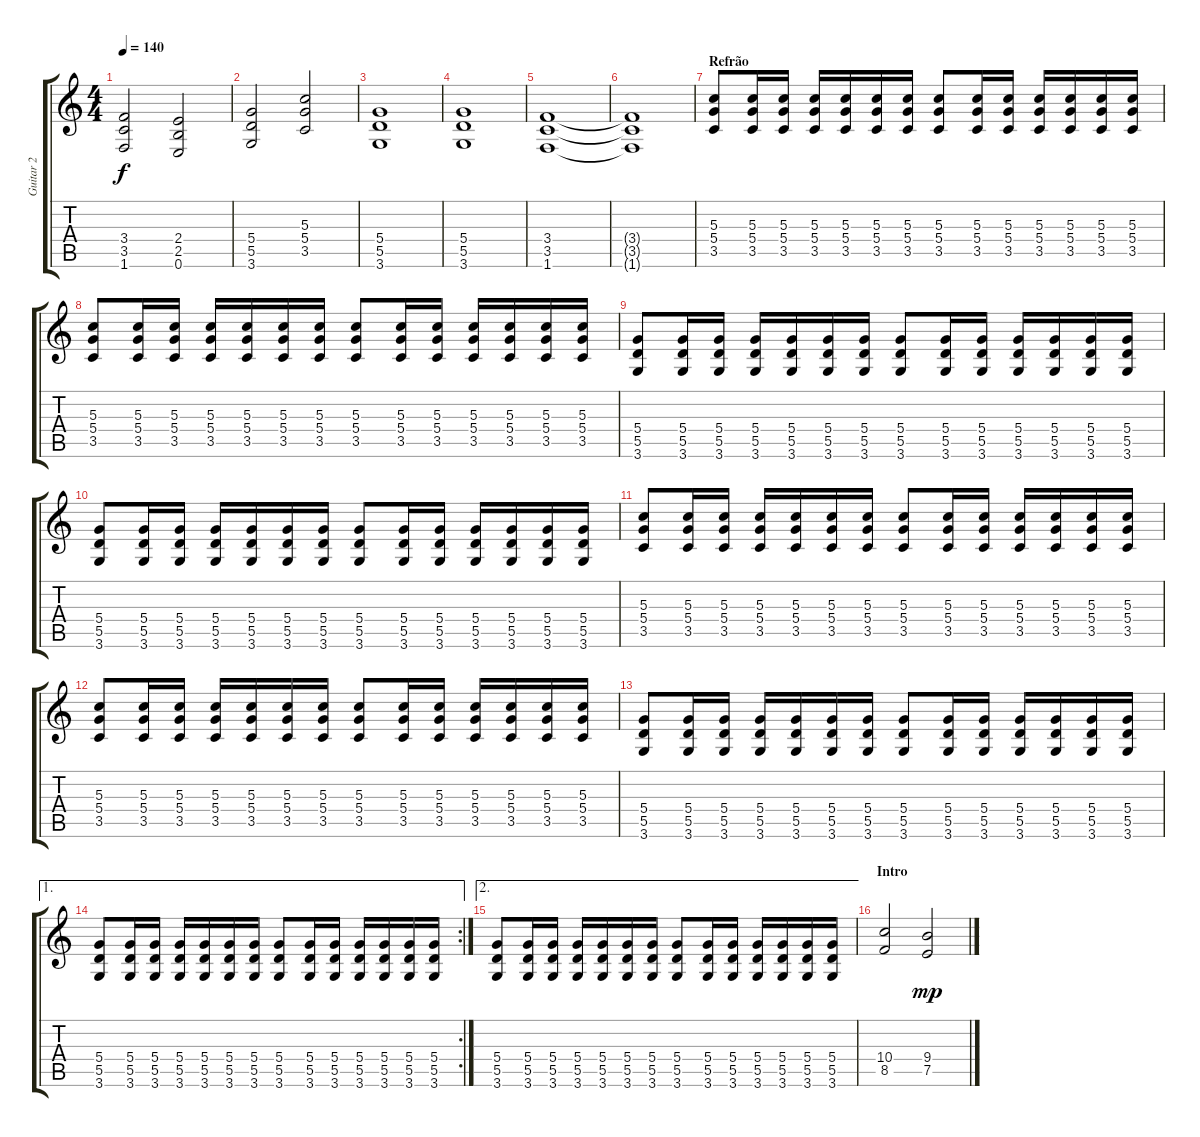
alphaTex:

\track ("Guitar 2" "Guitar 2") {instrument overdrivenguitar}
\staff {score tabs}
\tuning (E4 B3 G3 D3 A2 E2) {hide}
\ts (4 4)
\tempo 140
\clef g2
\ks c
(3.4 3.5 1.6).2{dy f} (2.4 2.5 0.6).2 |
(5.4 5.5 3.6).2 (5.3 5.4 3.5).2 |
(5.4 5.5 3.6).1 |
(5.4 5.5 3.6).1 |
(3.4 3.5 1.6).1 |
(3.4{t} 3.5{t} 1.6{t}).1 |
\section ("" "Refrão")
(5.3 5.4 3.5).8 (5.3 5.4 3.5).16 (5.3 5.4 3.5).16 (5.3 5.4 3.5).16 (5.3 5.4 3.5).16 (5.3 5.4 3.5).16 (5.3 5.4 3.5).16 (5.3 5.4 3.5).8 (5.3 5.4 3.5).16 (5.3 5.4 3.5).16 (5.3 5.4 3.5).16 (5.3 5.4 3.5).16 (5.3 5.4 3.5).16 (5.3 5.4 3.5).16 |
(5.3 5.4 3.5).8 (5.3 5.4 3.5).16 (5.3 5.4 3.5).16 (5.3 5.4 3.5).16 (5.3 5.4 3.5).16 (5.3 5.4 3.5).16 (5.3 5.4 3.5).16 (5.3 5.4 3.5).8 (5.3 5.4 3.5).16 (5.3 5.4 3.5).16 (5.3 5.4 3.5).16 (5.3 5.4 3.5).16 (5.3 5.4 3.5).16 (5.3 5.4 3.5).16 |
(5.4 5.5 3.6).8 (5.4 5.5 3.6).16 (5.4 5.5 3.6).16 (5.4 5.5 3.6).16 (5.4 5.5 3.6).16 (5.4 5.5 3.6).16 (5.4 5.5 3.6).16 (5.4 5.5 3.6).8 (5.4 5.5 3.6).16 (5.4 5.5 3.6).16 (5.4 5.5 3.6).16 (5.4 5.5 3.6).16 (5.4 5.5 3.6).16 (5.4 5.5 3.6).16 |
(5.4 5.5 3.6).8 (5.4 5.5 3.6).16 (5.4 5.5 3.6).16 (5.4 5.5 3.6).16 (5.4 5.5 3.6).16 (5.4 5.5 3.6).16 (5.4 5.5 3.6).16 (5.4 5.5 3.6).8 (5.4 5.5 3.6).16 (5.4 5.5 3.6).16 (5.4 5.5 3.6).16 (5.4 5.5 3.6).16 (5.4 5.5 3.6).16 (5.4 5.5 3.6).16 |
(5.3 5.4 3.5).8 (5.3 5.4 3.5).16 (5.3 5.4 3.5).16 (5.3 5.4 3.5).16 (5.3 5.4 3.5).16 (5.3 5.4 3.5).16 (5.3 5.4 3.5).16 (5.3 5.4 3.5).8 (5.3 5.4 3.5).16 (5.3 5.4 3.5).16 (5.3 5.4 3.5).16 (5.3 5.4 3.5).16 (5.3 5.4 3.5).16 (5.3 5.4 3.5).16 |
(5.3 5.4 3.5).8 (5.3 5.4 3.5).16 (5.3 5.4 3.5).16 (5.3 5.4 3.5).16 (5.3 5.4 3.5).16 (5.3 5.4 3.5).16 (5.3 5.4 3.5).16 (5.3 5.4 3.5).8 (5.3 5.4 3.5).16 (5.3 5.4 3.5).16 (5.3 5.4 3.5).16 (5.3 5.4 3.5).16 (5.3 5.4 3.5).16 (5.3 5.4 3.5).16 |
(5.4 5.5 3.6).8 (5.4 5.5 3.6).16 (5.4 5.5 3.6).16 (5.4 5.5 3.6).16 (5.4 5.5 3.6).16 (5.4 5.5 3.6).16 (5.4 5.5 3.6).16 (5.4 5.5 3.6).8 (5.4 5.5 3.6).16 (5.4 5.5 3.6).16 (5.4 5.5 3.6).16 (5.4 5.5 3.6).16 (5.4 5.5 3.6).16 (5.4 5.5 3.6).16 |
\ae 1
\rc 2
(5.4 5.5 3.6).8 (5.4 5.5 3.6).16 (5.4 5.5 3.6).16 (5.4 5.5 3.6).16 (5.4 5.5 3.6).16 (5.4 5.5 3.6).16 (5.4 5.5 3.6).16 (5.4 5.5 3.6).8 (5.4 5.5 3.6).16 (5.4 5.5 3.6).16 (5.4 5.5 3.6).16 (5.4 5.5 3.6).16 (5.4 5.5 3.6).16 (5.4 5.5 3.6).16 |
\ae 2
(5.4 5.5 3.6).8 (5.4 5.5 3.6).16 (5.4 5.5 3.6).16 (5.4 5.5 3.6).16 (5.4 5.5 3.6).16 (5.4 5.5 3.6).16 (5.4 5.5 3.6).16 (5.4 5.5 3.6).8 (5.4 5.5 3.6).16 (5.4 5.5 3.6).16 (5.4 5.5 3.6).16 (5.4 5.5 3.6).16 (5.4 5.5 3.6).16 (5.4 5.5 3.6).16 |
\section ("" "Intro")
(10.4 8.5).2 (9.4 7.5).2{dy mp}
